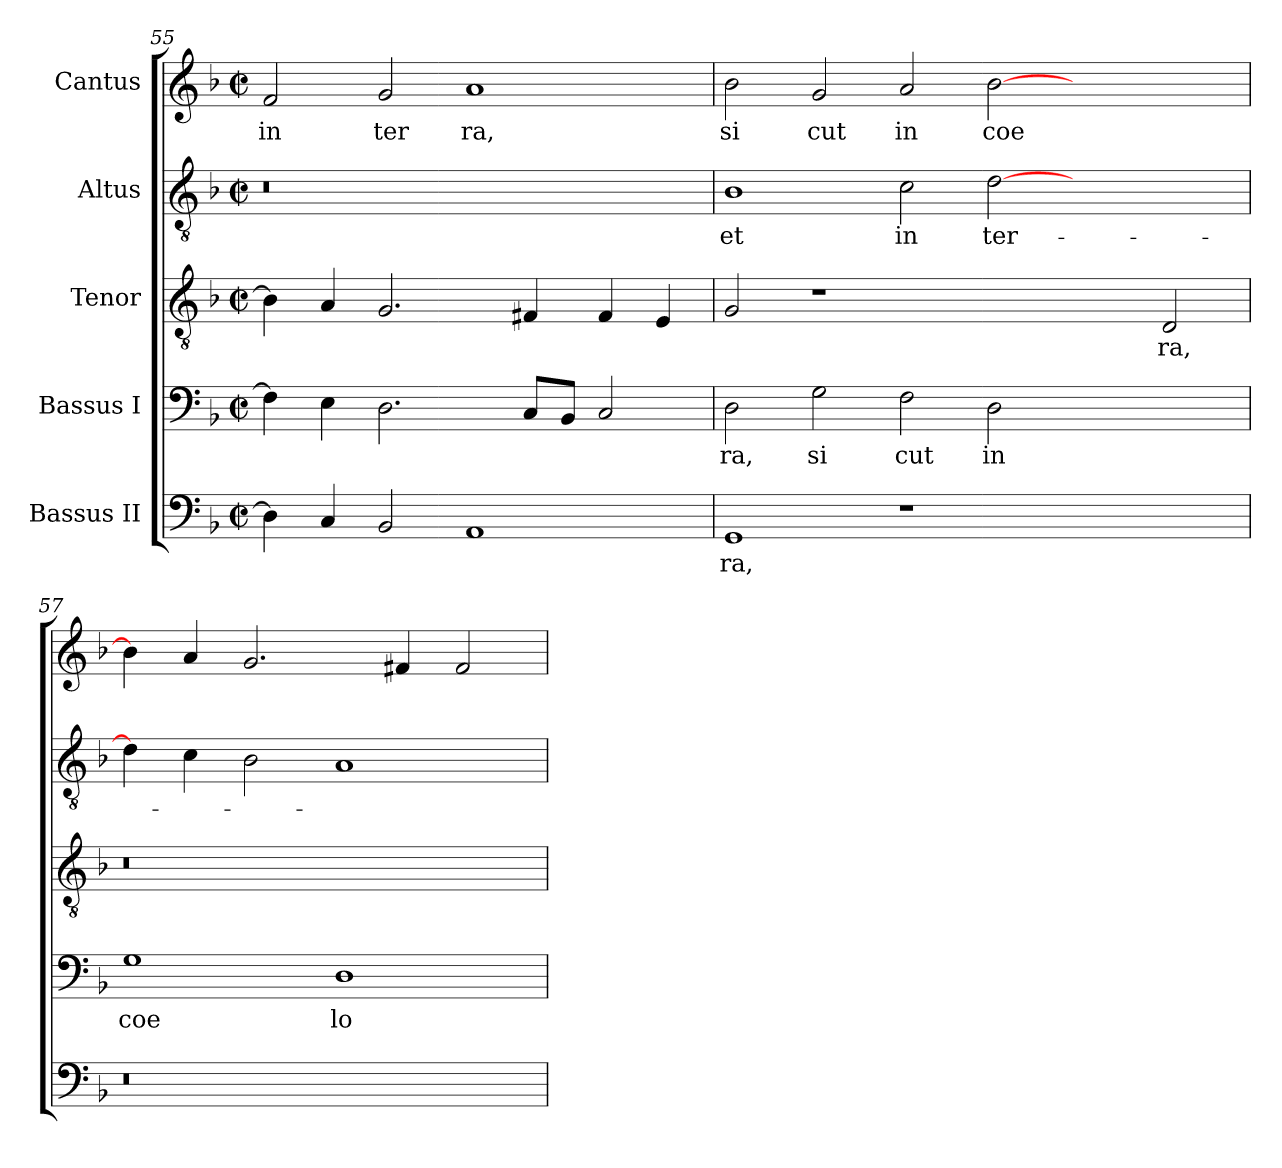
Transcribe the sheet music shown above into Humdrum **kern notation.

**kern	**text	**kern	**text	**kern	**text	**kern	**text	**kern	**text
*part5	*part5	*part4	*part4	*part3	*part3	*part2	*part2	*part1	*part1
*staff5	*staff5	*staff4	*staff4	*staff3	*staff3	*staff2	*staff2	*staff1	*staff1
*I"Bassus II	*	*I"Bassus I	*	*I"Tenor	*	*I"Altus	*	*I"Cantus	*
*clefF4	*	*clefF4	*	*clefGv2	*	*clefGv2	*	*clefG2	*
*k[b-]	*	*k[b-]	*	*k[b-]	*	*k[b-]	*	*k[b-]	*
*F:	*	*F:	*	*F:	*	*F:	*	*F:	*
*M2/2	*	*M2/2	*	*M2/2	*	*M2/2	*	*M2/2	*
*met(c|)	*	*met(c|)	*	*met(c|)	*	*met(c|)	*	*met(c|)	*
=55	=55	=55	=55	=55	=55	=55	=55	=55	=55
!	!	!	!	!	!	!	!	!	!LO:LY:b:cj
4D\]	.	4F\]	.	4B-\]	.	0r	.	2f/	in
4C/	.	4E\	.	4A/	.	.	.	.	.
!	!	!	!	!	!	!	!	!	!LO:LY:b:cj
2BB-/	.	2.D\	.	2.G/	.	.	.	2g/	ter
!	!	!	!	!	!	!	!	!	!LO:LY:b:cj
1AA	.	.	.	.	.	.	.	1a	ra,
.	.	8C/L	.	4F#/	.	.	.	.	.
.	.	8BB-/J	.	.	.	.	.	.	.
.	.	2C/	.	4F#/	.	.	.	.	.
.	.	.	.	4E/	.	.	.	.	.
=56	=56	=56	=56	=56	=56	=56	=56	=56	=56
!	!LO:LY:b:cj	!	!LO:LY:b:cj	!	!	!	!LO:LY:b:cj	!	!LO:LY:b:cj
1GG	-ra,	2D\	ra,	2G/	.	1B-	et	2b-\	si
!	!	!	!LO:LY:b:cj	!LO:N:vis=1	!	!	!	!	!LO:LY:b:cj
.	.	2G\	si	0r	.	.	.	2g/	cut
!LO:N:vis=1	!	!	!LO:LY:b:cj	!	!	!	!LO:LY:b:cj	!	!LO:LY:b:cj
0r	.	2F\	cut	.	.	2c\	in	2a/	in
!	!	!	!LO:LY:b:cj	!	!	!	!LO:LY:b	!	!LO:LY:b
.	.	2D\	in	.	.	[>2d\	ter-	[>2b-\	coe
.	.	1ryy	.	.	.	1ryy	.	1ryy	.
!	!	!	!	!	!LO:LY:b:cj	!	!	!	!
.	.	.	.	2D/	-ra,	.	.	.	.
=57	=57	=57	=57	=57	=57	=57	=57	=57	=57
!	!	!	!LO:LY:b:cj	!	!	!	!	!	!
0r	.	1G	coe	0r	.	4d\]	.	4b-\]	.
.	.	.	.	.	.	4c\	.	4a/	.
.	.	.	.	.	.	2B-\	.	2.g/	.
!	!	!	!LO:LY:b:cj	!	!	!	!	!	!
.	.	1D	lo	.	.	1A	.	.	.
.	.	.	.	.	.	.	.	4f#/	.
.	.	.	.	.	.	.	.	2f#/	.
=	=	=	=	=	=	=	=	=	=
*-	*-	*-	*-	*-	*-	*-	*-	*-	*-
